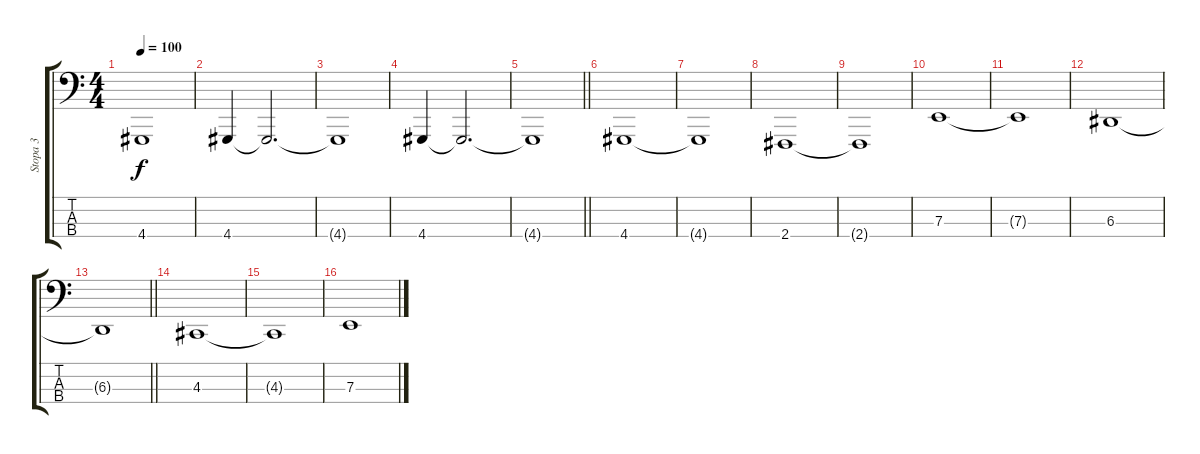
\track ("Stopa 3" "Stopa 3") {instrument synthstrings1}
\staff {score tabs}
\tuning (G2 D2 A1 E1) {hide}
\ts (4 4)
\tempo 100
\clef f4
\ks c
4.4{t}.1{dy f} |
4.4.4{volume 10 instrument lead8bassandlead} 4.4{t}.2{d volume 0} |
4.4{t}.1 |
4.4.4{volume 10 instrument lead8bassandlead} 4.4{t}.2{d volume 0} |
\barLineRight lightlight
4.4{t}.1 |
\section ("" "")
4.4.1{volume 14} |
4.4{t}.1 |
2.4.1 |
2.4{t}.1 |
7.3.1 |
7.3{t}.1 |
6.3.1 |
\barLineRight lightlight
6.3{t}.1 |
4.3.1 |
4.3{t}.1 |
7.3.1
